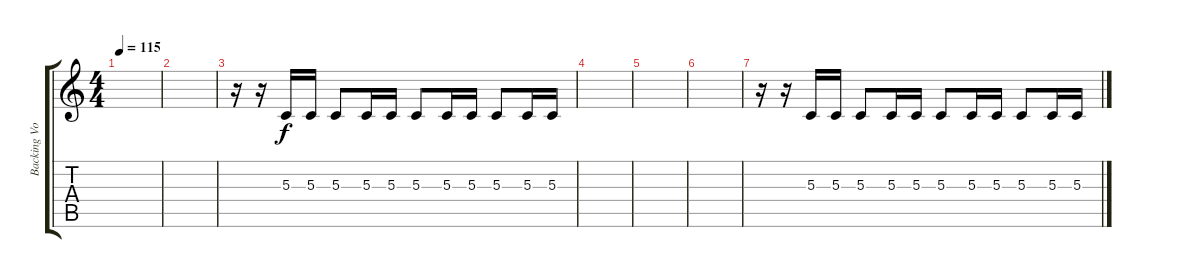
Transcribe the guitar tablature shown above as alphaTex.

\track ("Backing Vocals" "Backing Vo") {instrument lead1square}
\staff {score tabs}
\tuning (E4 B3 G3 D3 A2 E2) {hide}
\ts (4 4)
\tempo 115
\clef g2
\ks c
|
|
r.16 r.16 5.3.16 5.3.16 5.3.8 5.3.16 5.3.16 5.3.8 5.3.16 5.3.16 5.3.8 5.3.16 5.3.16 |
|
|
|
r.16 r.16 5.3.16 5.3.16 5.3.8 5.3.16 5.3.16 5.3.8 5.3.16 5.3.16 5.3.8 5.3.16 5.3.16
